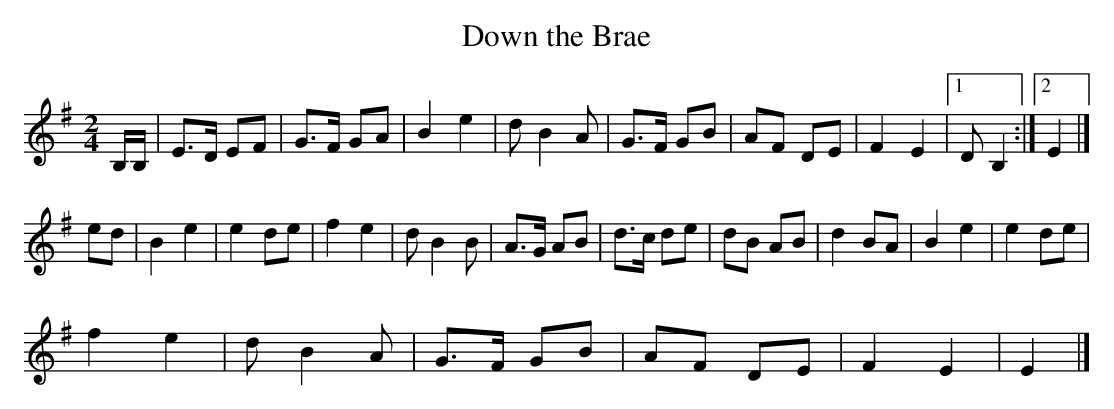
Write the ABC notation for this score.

X:1
T:Down the Brae
M:2/4
L:1/8
K:Em
B,/B,/|E>D EF|G>F GA|B2 e2|d B2 A|G>F GB|AF DE|F2 E2|1 D B,2:|2 E2|]
ed|B2 e2|e2 de|f2 e2|d B2 B|A>G AB|d>c de|dB AB|d2 BA|B2 e2|e2 de|
f2 e2|d B2 A|G>F GB|AF DE|F2 E2|E2|]
